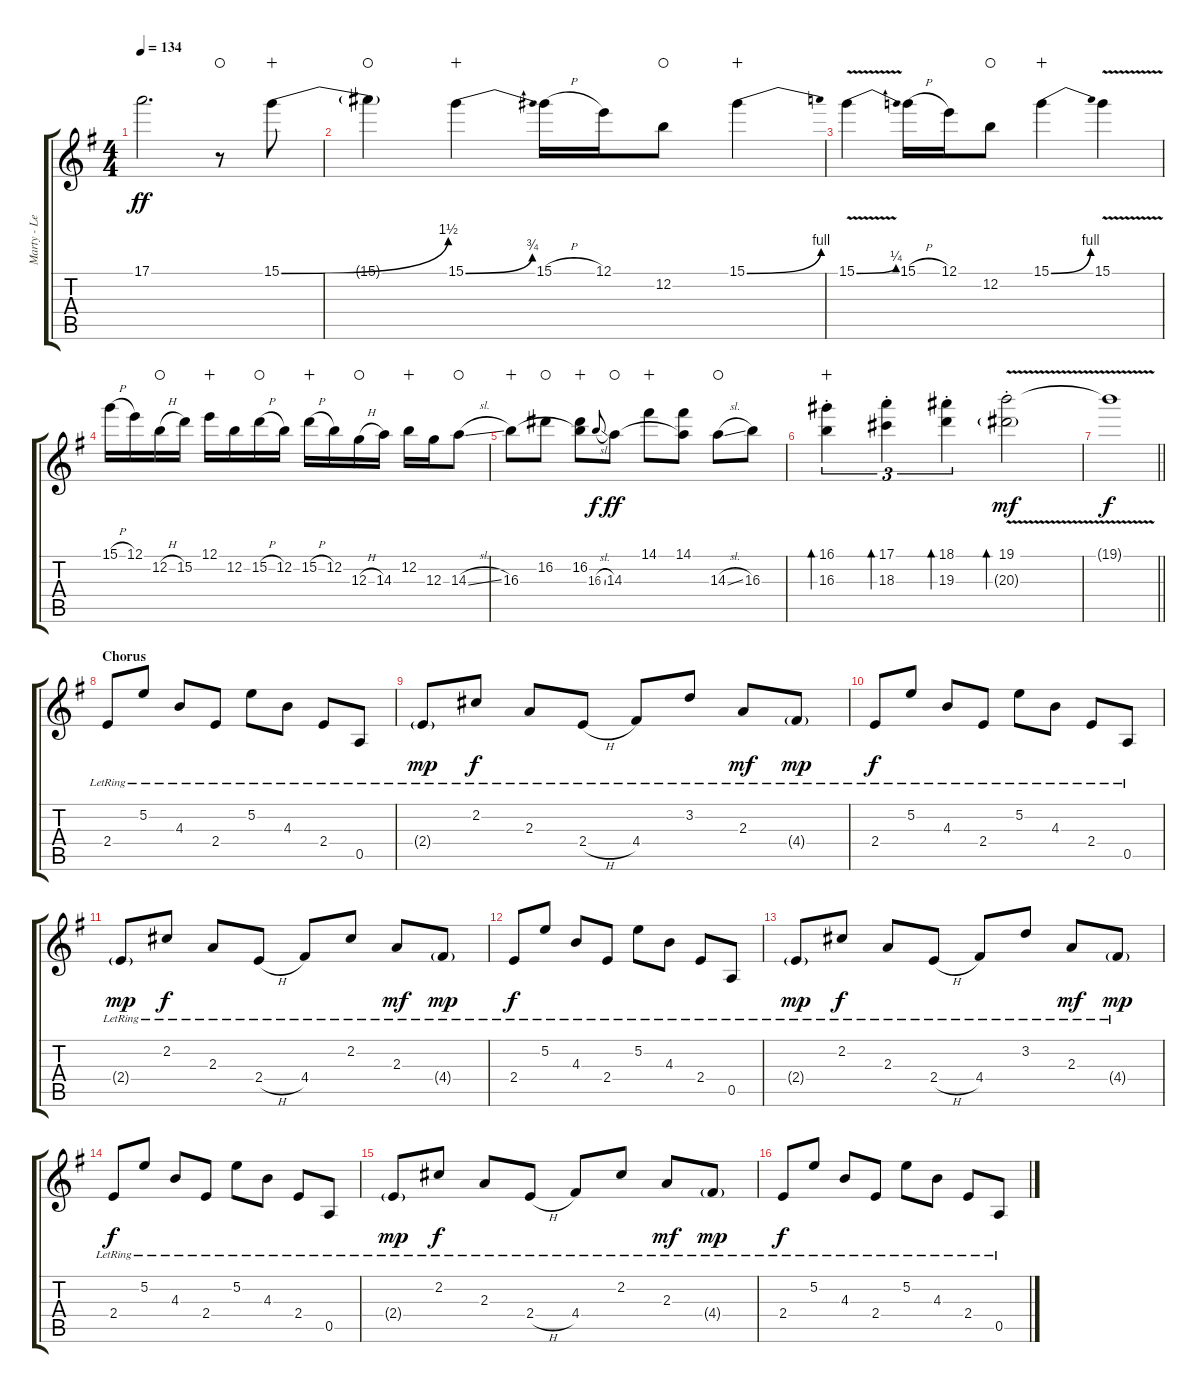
\track ("Marty - Lead" "Marty - Le") {instrument overdrivenguitar}
\staff {score tabs}
\tuning (E4 B3 G3 D3 A2 E2) {hide}
\ts (4 4)
\tempo 134
\clef g2
\ks eminor
17.1{t}.2{d dy ff} r.8{waho} 15.1{be (bend 0 0 60 6)}.8{wahc} |
15.1{t}.4{waho} 15.1{be (bend 0 0 60 3)}.4{wahc} 15.1{h}.16 12.1.16 12.2.8{waho} 15.1{be (bend 0 0 60 4)}.4{wahc} |
15.1{be (bend 0 0 60 1) v}.4 15.1{h}.16 12.1.16 12.2.8{waho} 15.1{be (bend 0 0 60 4)}.4{wahc} 15.1{be (hold 0 0 60 0) v}.4 |
15.1{h}.16 12.1.16 12.2{h}.16{waho} 15.2.16 12.1.16{wahc} 12.2.16 15.2{h}.16{waho} 12.2.16 15.2{h}.16{wahc} 12.2.16 12.3{h}.16{waho} 14.3.16 12.2.16{wahc} 12.3.16 14.3{sl}.8{waho} |
16.3.8{wahc} 16.2.8{waho} (16.2 16.3{t}).8{wahc} 16.3{sl}.8{gr onbeat dy f} 14.3.8{dy ff waho} 14.1.8{wahc} (14.1 14.3{t}).8 14.3{sl}.8{waho} 16.3.8 |
(16.1{st} 16.3{st}).4{tu (3 2) bd 240 wahc} (17.1{st} 18.3{st}).4{tu (3 2) bd 240} (18.1{st} 19.3{st}).4{tu (3 2) bd 240} (19.1{v} 20.3{g st}).2{bd 240 dy mf} |
\barLineRight lightlight
19.1{t}.1{dy f} |
\section ("" "Chorus")
2.4{lr}.8{volume 12 balance 8 instrument electricguitarclean} 5.2{lr}.8 4.3{lr}.8 2.4{lr}.8 5.2{lr}.8 4.3{lr}.8 2.4{lr}.8 0.5{lr}.8 |
2.4{g lr}.8{dy mp} 2.2{lr}.8{dy f} 2.3{lr}.8 2.4{h lr}.8 4.4{lr}.8 3.2{lr}.8 2.3{lr}.8{dy mf} 4.4{g lr}.8{dy mp} |
2.4{lr}.8{dy f} 5.2{lr}.8 4.3{lr}.8 2.4{lr}.8 5.2{lr}.8 4.3{lr}.8 2.4{lr}.8 0.5{lr}.8 |
2.4{g lr}.8{dy mp} 2.2{lr}.8{dy f} 2.3{lr}.8 2.4{h lr}.8 4.4{lr}.8 2.2{lr}.8 2.3{lr}.8{dy mf} 4.4{g lr}.8{dy mp} |
2.4{lr}.8{dy f} 5.2{lr}.8 4.3{lr}.8 2.4{lr}.8 5.2{lr}.8 4.3{lr}.8 2.4{lr}.8 0.5{lr}.8 |
2.4{g lr}.8{dy mp} 2.2{lr}.8{dy f} 2.3{lr}.8 2.4{h lr}.8 4.4{lr}.8 3.2{lr}.8 2.3{lr}.8{dy mf} 4.4{g lr}.8{dy mp} |
2.4{lr}.8{dy f} 5.2{lr}.8 4.3{lr}.8 2.4{lr}.8 5.2{lr}.8 4.3{lr}.8 2.4{lr}.8 0.5{lr}.8 |
2.4{g lr}.8{dy mp} 2.2{lr}.8{dy f} 2.3{lr}.8 2.4{h lr}.8 4.4{lr}.8 2.2{lr}.8 2.3{lr}.8{dy mf} 4.4{g lr}.8{dy mp} |
2.4{lr}.8{dy f} 5.2{lr}.8 4.3{lr}.8 2.4{lr}.8 5.2{lr}.8 4.3{lr}.8 2.4{lr}.8 0.5{lr}.8
